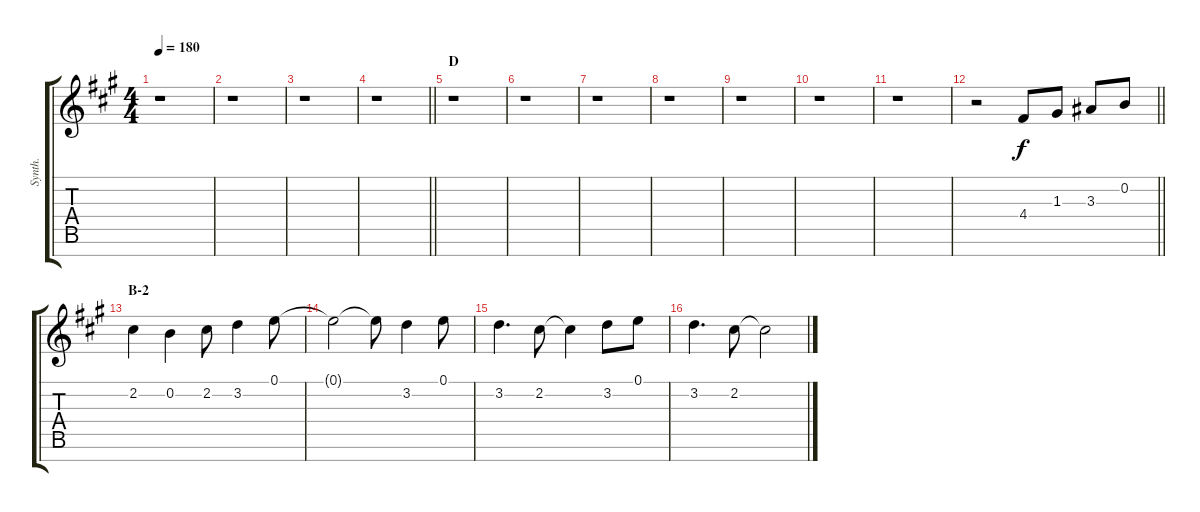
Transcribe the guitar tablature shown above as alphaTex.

\track ("Synth." "Synth.") {instrument lead2sawtooth}
\staff {score tabs}
\tuning (E5 B4 G4 D4 A3 E3 B2) {hide}
\ts (4 4)
\tempo 180
\clef g2
\ks a
r.1{dy f} |
r.1 |
r.1 |
\barLineRight lightlight
r.1 |
\section ("" "D")
r.1 |
r.1 |
r.1 |
r.1 |
r.1 |
r.1 |
r.1 |
\barLineRight lightlight
r.2 4.4.8 1.3.8 3.3.8 0.2.8 |
\section ("" "B-2")
2.2.4 0.2.4 2.2.8 3.2.4 0.1.8 |
0.1{t}.2 0.1{t}.8 3.2.4 0.1.8 |
3.2.4{d} 2.2.8 2.2{t}.4 3.2.8 0.1.8 |
3.2.4{d} 2.2.8 2.2{t}.2
